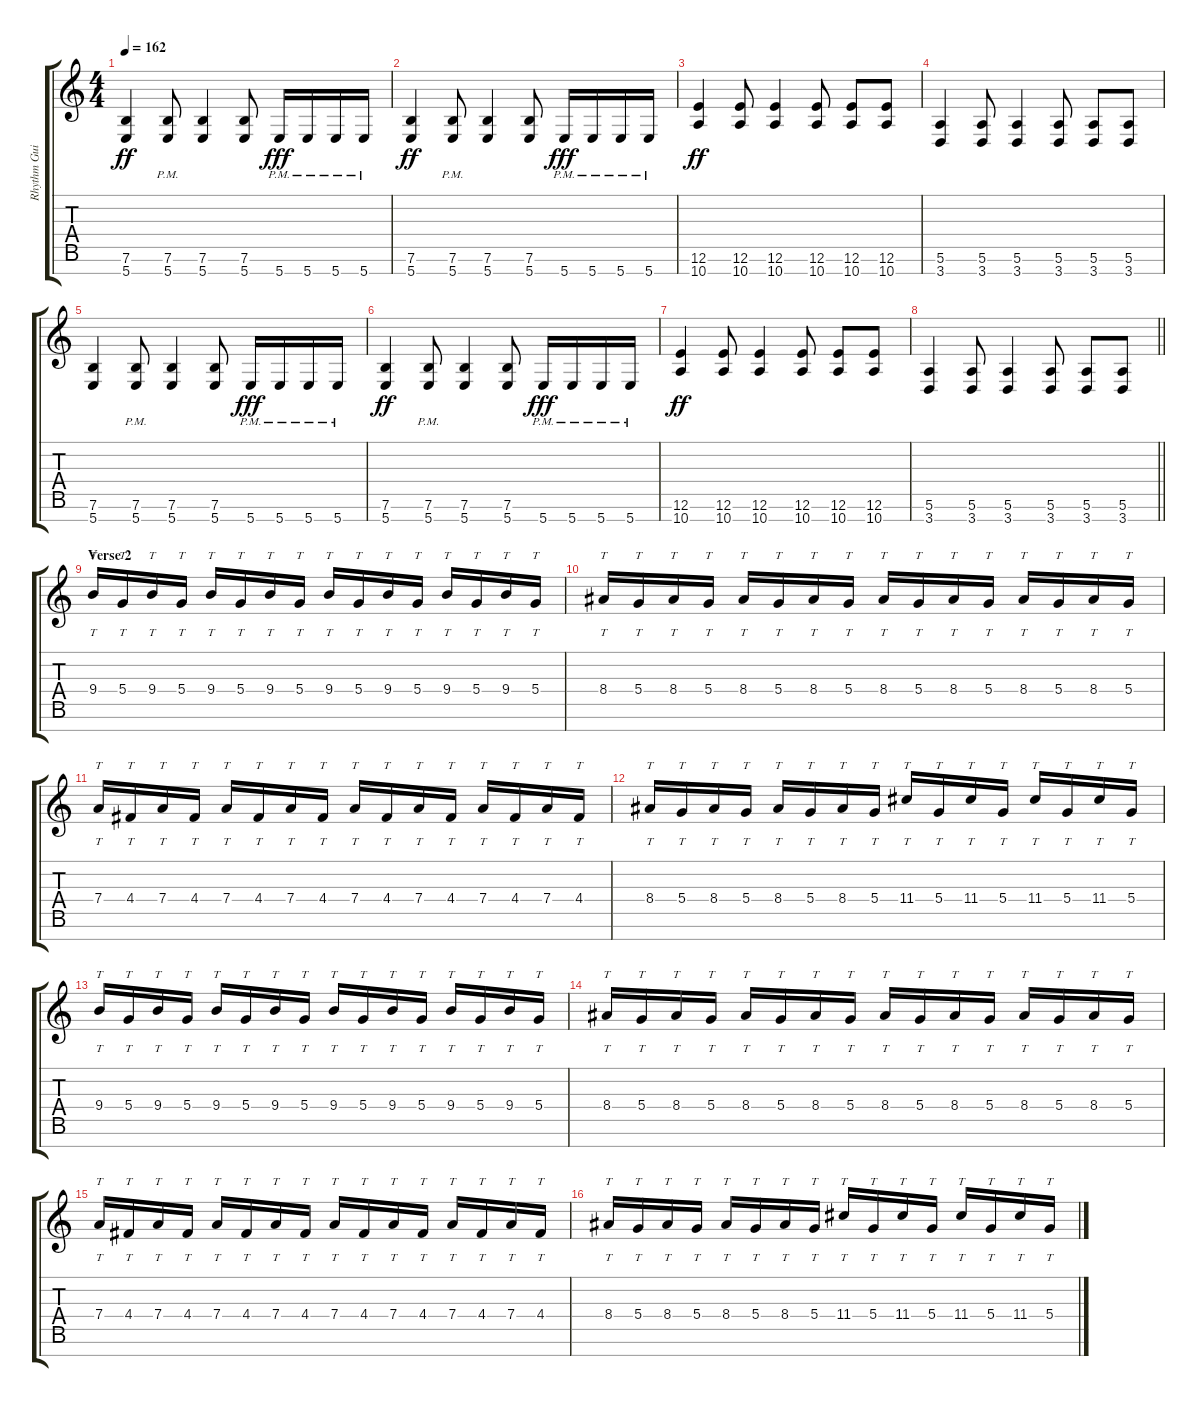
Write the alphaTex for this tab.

\track ("Rhythm Guitar 2" "Rhythm Gui") {instrument overdrivenguitar}
\staff {score tabs}
\tuning (E4 B3 G3 D3 A2 E2 B1) {hide}
\ts (4 4)
\tempo 162
\clef g2
\ks c
(7.6 5.7).4{dy ff} (7.6{pm} 5.7{pm}).8 (7.6 5.7).4 (7.6 5.7).8 5.7{pm}.16{dy fff} 5.7{pm}.16 5.7{pm}.16 5.7{pm}.16 |
(7.6 5.7).4{dy ff} (7.6{pm} 5.7{pm}).8 (7.6 5.7).4 (7.6 5.7).8 5.7{pm}.16{dy fff} 5.7{pm}.16 5.7{pm}.16 5.7{pm}.16 |
(12.6 10.7).4{dy ff} (12.6 10.7).8 (12.6 10.7).4 (12.6 10.7).8 (12.6 10.7).8 (12.6 10.7).8 |
(5.6 3.7).4 (5.6 3.7).8 (5.6 3.7).4 (5.6 3.7).8 (5.6 3.7).8 (5.6 3.7).8 |
(7.6 5.7).4 (7.6{pm} 5.7{pm}).8 (7.6 5.7).4 (7.6 5.7).8 5.7{pm}.16{dy fff} 5.7{pm}.16 5.7{pm}.16 5.7{pm}.16 |
(7.6 5.7).4{dy ff} (7.6{pm} 5.7{pm}).8 (7.6 5.7).4 (7.6 5.7).8 5.7{pm}.16{dy fff} 5.7{pm}.16 5.7{pm}.16 5.7{pm}.16 |
(12.6 10.7).4{dy ff} (12.6 10.7).8 (12.6 10.7).4 (12.6 10.7).8 (12.6 10.7).8 (12.6 10.7).8 |
\barLineRight lightlight
(5.6 3.7).4 (5.6 3.7).8 (5.6 3.7).4 (5.6 3.7).8 (5.6 3.7).8 (5.6 3.7).8 |
\section ("" "Verse 2")
9.4.16{tt} 5.4.16{tt} 9.4.16{tt} 5.4.16{tt} 9.4.16{tt} 5.4.16{tt} 9.4.16{tt} 5.4.16{tt} 9.4.16{tt} 5.4.16{tt} 9.4.16{tt} 5.4.16{tt} 9.4.16{tt} 5.4.16{tt} 9.4.16{tt} 5.4.16{tt} |
8.4.16{tt} 5.4.16{tt} 8.4.16{tt} 5.4.16{tt} 8.4.16{tt} 5.4.16{tt} 8.4.16{tt} 5.4.16{tt} 8.4.16{tt} 5.4.16{tt} 8.4.16{tt} 5.4.16{tt} 8.4.16{tt} 5.4.16{tt} 8.4.16{tt} 5.4.16{tt} |
7.4.16{tt} 4.4.16{tt} 7.4.16{tt} 4.4.16{tt} 7.4.16{tt} 4.4.16{tt} 7.4.16{tt} 4.4.16{tt} 7.4.16{tt} 4.4.16{tt} 7.4.16{tt} 4.4.16{tt} 7.4.16{tt} 4.4.16{tt} 7.4.16{tt} 4.4.16{tt} |
8.4.16{tt} 5.4.16{tt} 8.4.16{tt} 5.4.16{tt} 8.4.16{tt} 5.4.16{tt} 8.4.16{tt} 5.4.16{tt} 11.4.16{tt} 5.4.16{tt} 11.4.16{tt} 5.4.16{tt} 11.4.16{tt} 5.4.16{tt} 11.4.16{tt} 5.4.16{tt} |
9.4.16{tt} 5.4.16{tt} 9.4.16{tt} 5.4.16{tt} 9.4.16{tt} 5.4.16{tt} 9.4.16{tt} 5.4.16{tt} 9.4.16{tt} 5.4.16{tt} 9.4.16{tt} 5.4.16{tt} 9.4.16{tt} 5.4.16{tt} 9.4.16{tt} 5.4.16{tt} |
8.4.16{tt} 5.4.16{tt} 8.4.16{tt} 5.4.16{tt} 8.4.16{tt} 5.4.16{tt} 8.4.16{tt} 5.4.16{tt} 8.4.16{tt} 5.4.16{tt} 8.4.16{tt} 5.4.16{tt} 8.4.16{tt} 5.4.16{tt} 8.4.16{tt} 5.4.16{tt} |
7.4.16{tt} 4.4.16{tt} 7.4.16{tt} 4.4.16{tt} 7.4.16{tt} 4.4.16{tt} 7.4.16{tt} 4.4.16{tt} 7.4.16{tt} 4.4.16{tt} 7.4.16{tt} 4.4.16{tt} 7.4.16{tt} 4.4.16{tt} 7.4.16{tt} 4.4.16{tt} |
8.4.16{tt} 5.4.16{tt} 8.4.16{tt} 5.4.16{tt} 8.4.16{tt} 5.4.16{tt} 8.4.16{tt} 5.4.16{tt} 11.4.16{tt} 5.4.16{tt} 11.4.16{tt} 5.4.16{tt} 11.4.16{tt} 5.4.16{tt} 11.4.16{tt} 5.4.16{tt}
